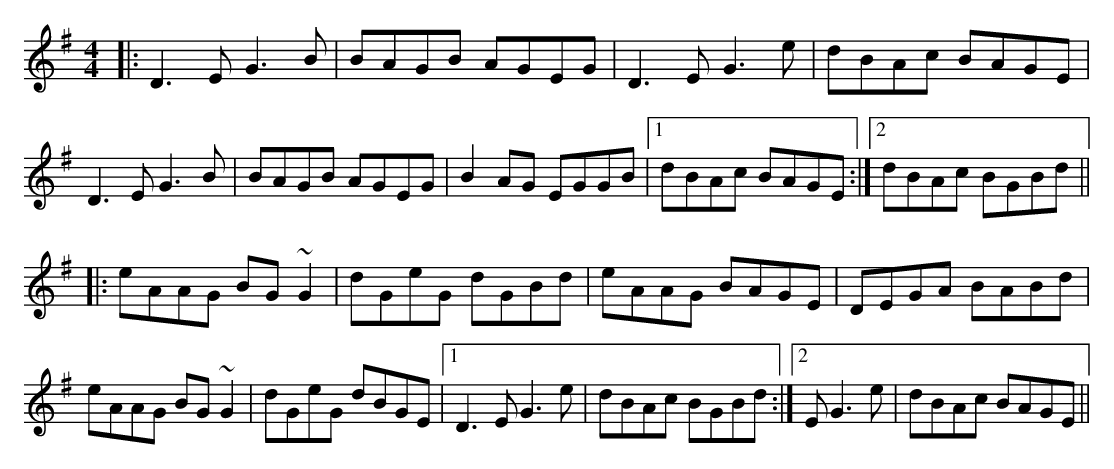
X:1
M:4/4
K:G
|:D3E G3B|BAGB AGEG|D3E G3e|dBAc BAGE|
D3E G3B|BAGB AGEG|B2AG EGGB|1 dBAc BAGE:|2 dBAc BGBd||
|:eAAG BG~G2|dGeG dGBd|eAAG BAGE|DEGA BABd|
eAAG BG~G2|dGeG dBGE|1 D3E G3e|dBAc BGBd:|2 E G3e|dBAc BAGE||
